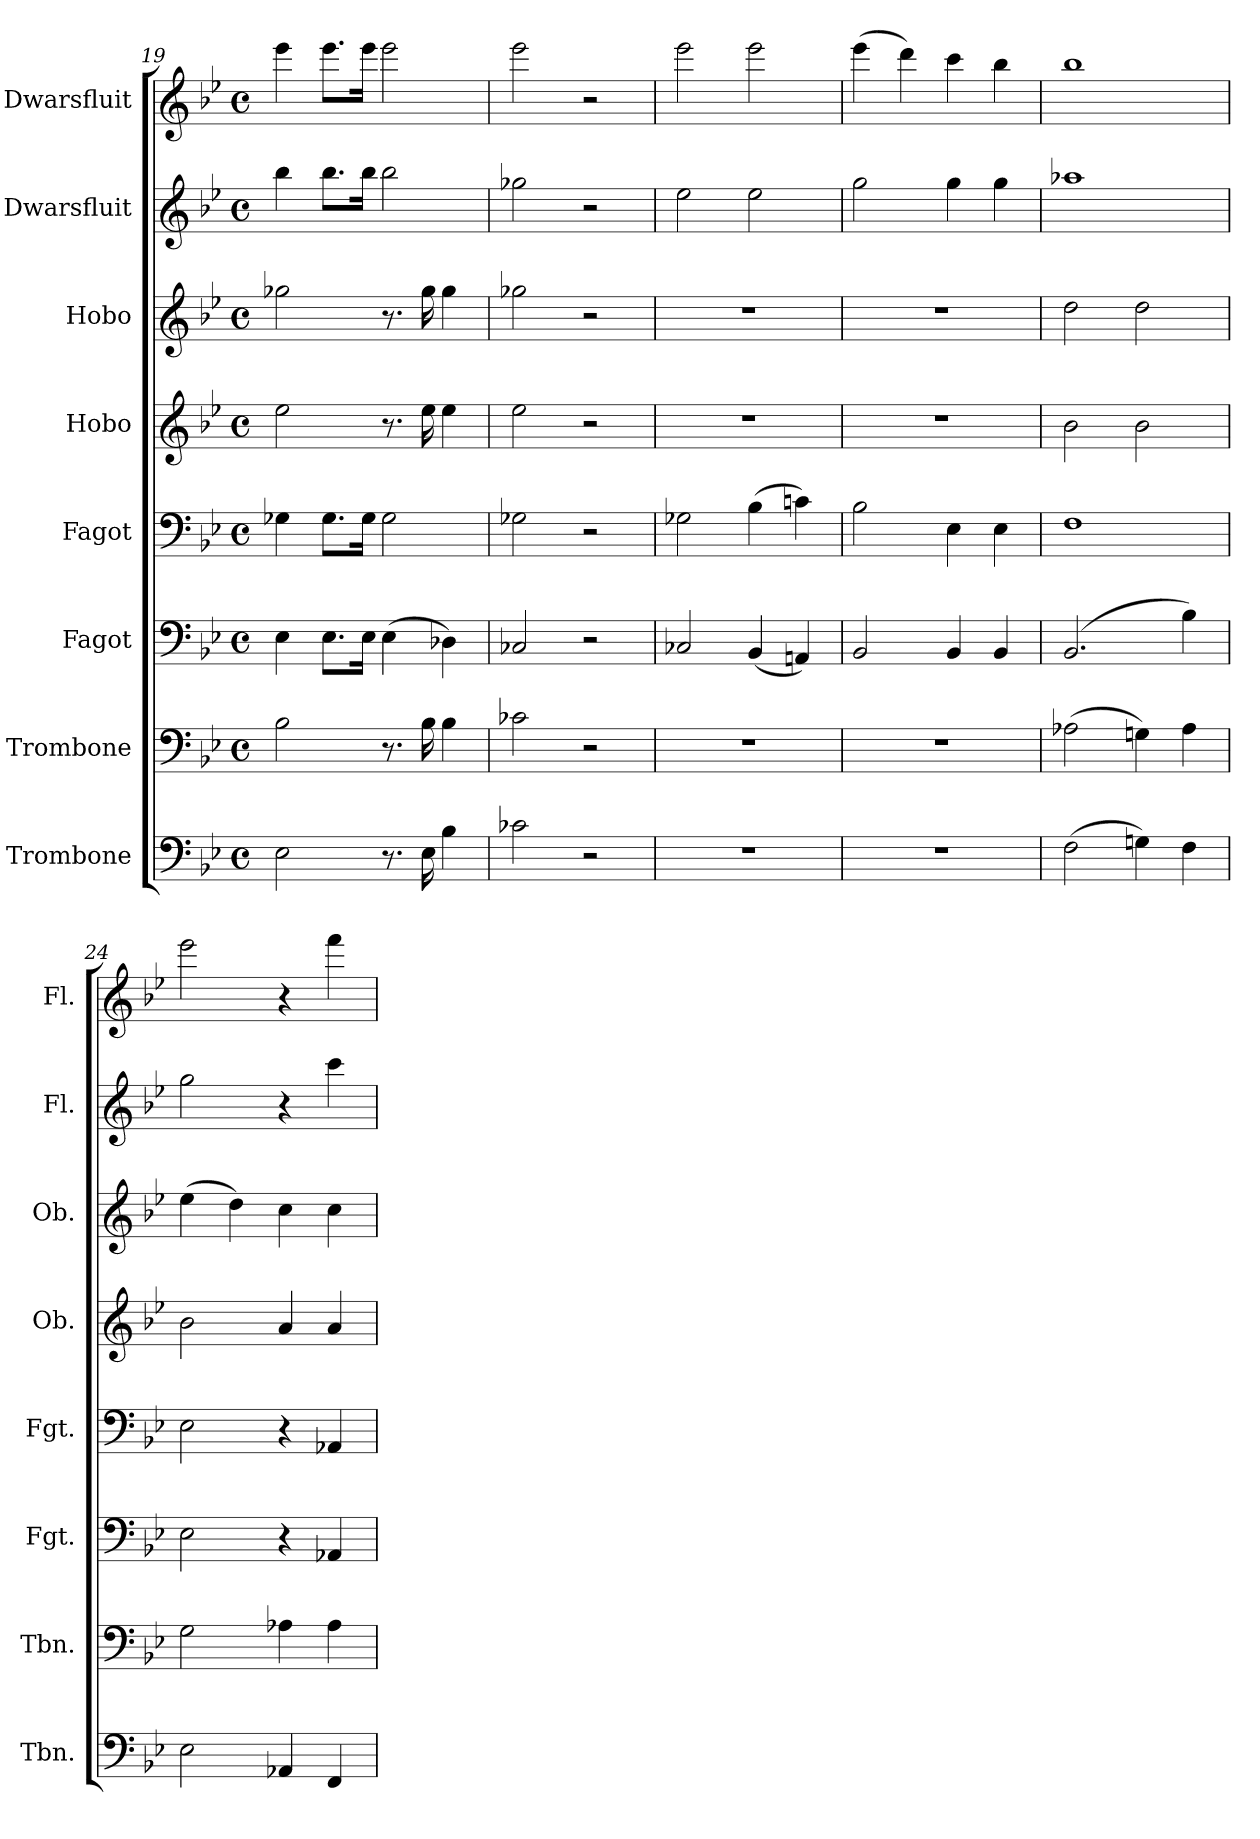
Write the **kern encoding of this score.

**kern	**kern	**kern	**kern	**kern	**kern	**kern	**kern
*part8	*part7	*part6	*part5	*part4	*part3	*part2	*part1
*staff8	*staff7	*staff6	*staff5	*staff4	*staff3	*staff2	*staff1
*I"Trombone	*I"Trombone	*I"Fagot	*I"Fagot	*I"Hobo	*I"Hobo	*I"Dwarsfluit	*I"Dwarsfluit
*I'Tbn.	*I'Tbn.	*I'Fgt.	*I'Fgt.	*I'Ob.	*I'Ob.	*I'Fl.	*I'Fl.
*clefF4	*clefF4	*clefF4	*clefF4	*clefG2	*clefG2	*clefG2	*clefG2
*k[b-e-]	*k[b-e-]	*k[b-e-]	*k[b-e-]	*k[b-e-]	*k[b-e-]	*k[b-e-]	*k[b-e-]
*M4/4	*M4/4	*M4/4	*M4/4	*M4/4	*M4/4	*M4/4	*M4/4
*met(c)	*met(c)	*met(c)	*met(c)	*met(c)	*met(c)	*met(c)	*met(c)
=19	=19	=19	=19	=19	=19	=19	=19
2E-\	2B-\	4E-\	4G-X\	2ee-\	2gg-X\	4bb-\	4eee-\
.	.	8.E-\L	8.G-\L	.	.	8.bb-\L	8.eee-\L
.	.	16E-\Jk	16G-\Jk	.	.	16bb-\Jk	16eee-\Jk
8.r	8.r	(4E-\	2G-\	8.r	8.r	2bb-\	2eee-\
16E-\	16B-\	.	.	16ee-\	16gg-\	.	.
4B-\	4B-\	4D-X\)	.	4ee-\	4gg-\	.	.
=20	=20	=20	=20	=20	=20	=20	=20
2c-X\	2c-X\	2C-X/	2G-X\	2ee-\	2gg-X\	2gg-X\	2eee-\
2r	2r	2r	2r	2r	2r	2r	2r
!!LO:PB:g=z
=21	=21	=21	=21	=21	=21	=21	=21
1r	1r	2C-X/	2G-X\	1r	1r	2ee-\	2eee-\
.	.	(4BB-/	(4B-\	.	.	2ee-\	2eee-\
.	.	4AAn/)	4cn\)	.	.	.	.
=22	=22	=22	=22	=22	=22	=22	=22
1r	1r	2BB-/	2B-\	1r	1r	2gg\	(4eee-\
.	.	.	.	.	.	.	4ddd\)
.	.	4BB-/	4E-\	.	.	4gg\	4ccc\
.	.	4BB-/	4E-\	.	.	4gg\	4bb-\
=23	=23	=23	=23	=23	=23	=23	=23
(2F\	(2A-X\	(2.BB-/	1F	2b-\	2dd\	1aa-X	1bb-
4Gn\)	4Gn\)	.	.	2b-\	2dd\	.	.
4F\	4A-\	4B-\)	.	.	.	.	.
=24	=24	=24	=24	=24	=24	=24	=24
2E-\	2G\	2E-\	2E-\	2b-\	(4ee-\	2gg\	2eee-\
.	.	.	.	.	4dd\)	.	.
4AA-X/	4A-X\	4r	4r	4a/	4cc\	4r	4r
4FF/	4A-\	4AA-X/	4AA-X/	4a/	4cc\	4ccc\	4fff\
=	=	=	=	=	=	=	=
*-	*-	*-	*-	*-	*-	*-	*-
